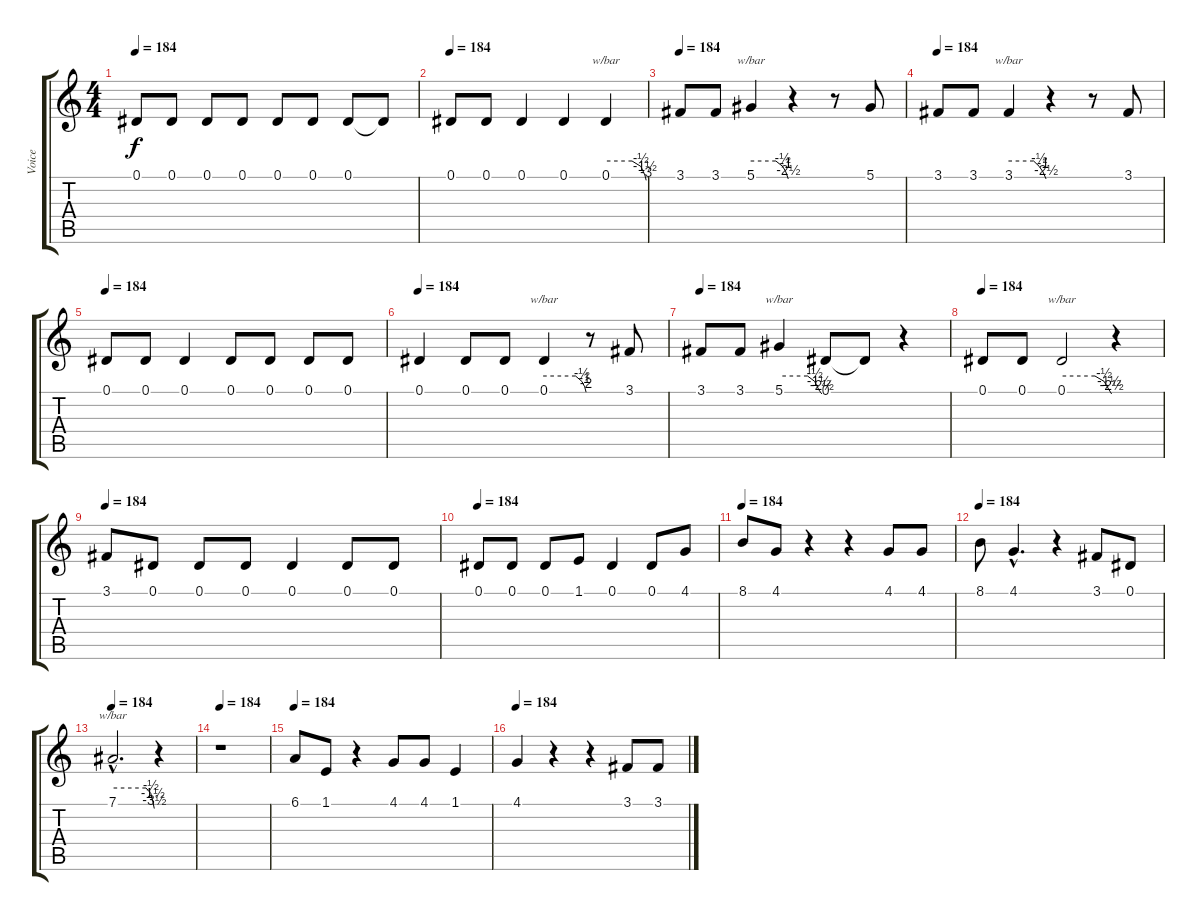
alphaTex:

\track ("Voice" "Voice") {instrument lead6voice}
\staff {score tabs}
\tuning (Eb4 Bb3 Gb3 Db3 Ab2 Eb2) {hide}
\ts (4 4)
\tempo 184
\clef g2
\ks c
0.1.8{dy f} 0.1.8 0.1.8 0.1.8 0.1.8 0.1.8 0.1.8 0.1{t}.8 |
\tempo 184
0.1.8 0.1.8 0.1.4 0.1.4 0.1.4{tbe (custom default 0 0 39 0 52 -2 58 -6 60 -12)} |
\tempo 184
3.1.8 3.1.8 5.1.4{tbe (custom default 0 0 40 0 51 -2 56 -4 60 -10)} r.4 r.8 5.1.8 |
\tempo 184
3.1.8 3.1.8 3.1.4{tbe (custom default 0 0 40 0 49 -2 55 -4 60 -10)} r.4 r.8 3.1.8 |
\tempo 184
0.1.8 0.1.8 0.1.4 0.1.8 0.1.8 0.1.8 0.1.8 |
\tempo 184
0.1.4 0.1.8 0.1.8 0.1.4{tbe (custom default 0 0 45 0 54 -2 58 -4 60 -8)} r.8 3.1.8 |
\tempo 184
3.1.8 3.1.8 5.1.4{tbe (custom default 0 0 40 0 50 -2 56 -6 60 -10)} 0.1.8 0.1{t}.8 r.4 |
\tempo 184
0.1.8 0.1.8 0.1.2{tbe (custom default 0 0 40 0 51 -2 57 -6 60 -10)} r.4 |
\tempo 184
3.1.8 0.1.8 0.1.8 0.1.8 0.1.4 0.1.8 0.1.8 |
\tempo 184
0.1.8 0.1.8 0.1.8 1.1.8 0.1.4 0.1.8 4.1.8 |
\tempo 184
8.1.8 4.1.8 r.4 r.4 4.1.8 4.1.8 |
\tempo 184
8.1.8 4.1{hac}.4{d} r.4 3.1.8 0.1.8 |
\tempo 184
7.1{hac}.2{d tbe (custom default 0 0 48 0 55 -2 58 -6 60 -14)} r.4 |
\tempo 184
r.1 |
\tempo 184
6.1.8 1.1.8 r.4 4.1.8 4.1.8 1.1.4 |
\tempo 184
4.1.4 r.4 r.4 3.1.8 3.1.8
